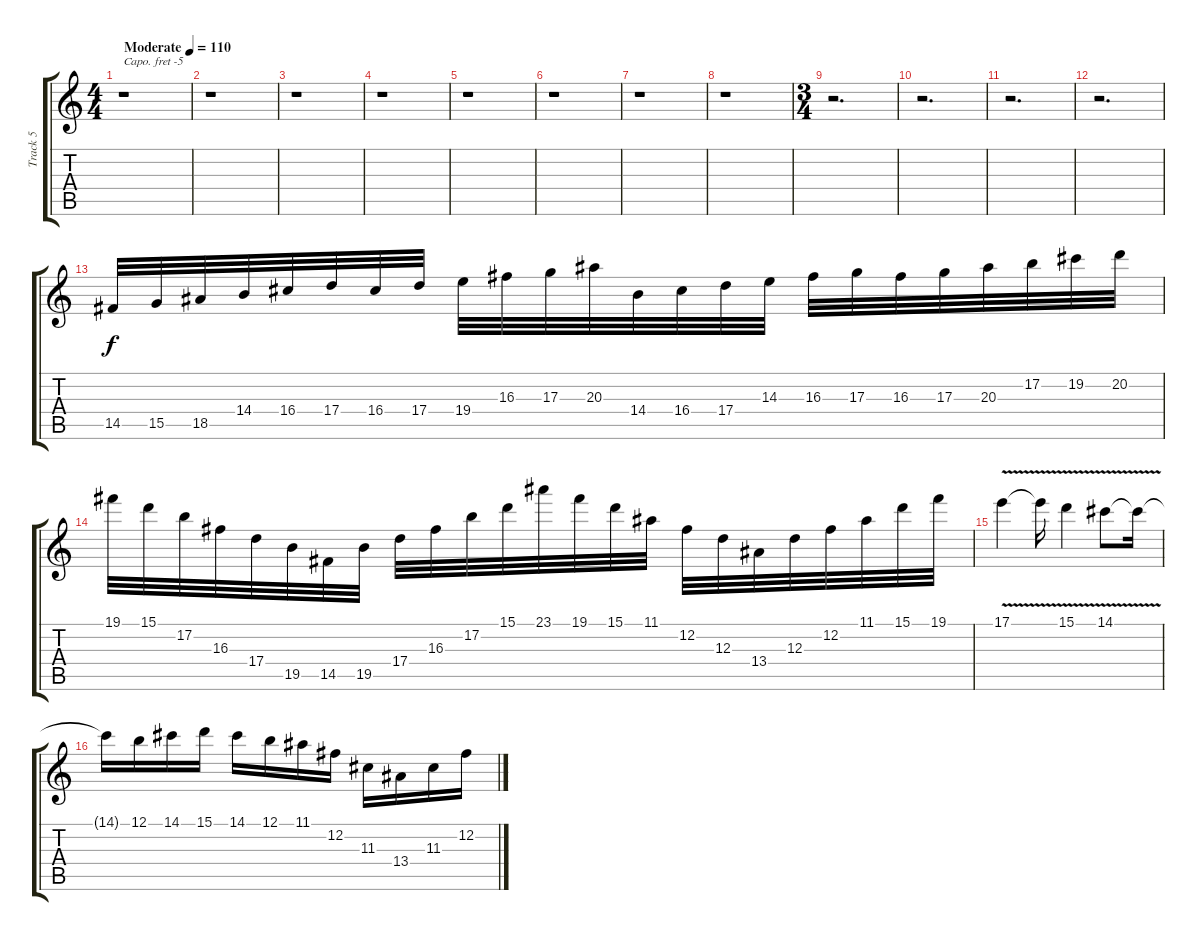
\track ("Track 5" "Track 5") {instrument distortionguitar}
\staff {score tabs}
\capo -5
\tuning (E4 B3 G3 D3 A2 E2) {hide}
\ts (4 4)
\tempo (110 "Moderate")
\clef g2
\ks c
r.1{dy f instrument distortionguitar} |
r.1 |
r.1 |
r.1 |
r.1 |
r.1 |
r.1 |
r.1 |
\ts (3 4)
r.2{d} |
r.2{d} |
r.2{d} |
r.2{d} |
14.5.32 15.5.32 18.5.32 14.4.32 16.4.32 17.4.32 16.4.32 17.4.32 19.4.32 16.3.32 17.3.32 20.3.32 14.4.32 16.4.32 17.4.32 14.3.32 16.3.32 17.3.32 16.3.32 17.3.32 20.3.32 17.2.32 19.2.32 20.2.32 |
19.1.32 15.1.32 17.2.32 16.3.32 17.4.32 19.5.32 14.5.32 19.5.32 17.4.32 16.3.32 17.2.32 15.1.32 23.1.32 19.1.32 15.1.32 11.1.32 12.2.32 12.3.32 13.4.32 12.3.32 12.2.32 11.1.32 15.1.32 19.1.32 |
17.1{v}.4 17.1{t}.16 15.1{v}.4 14.1{v}.8 14.1{t}.16 |
14.1{t}.16 12.1.16 14.1.16 15.1.16 14.1.16 12.1.16 11.1.16 12.2.16 11.3.16 13.4.16 11.3.16 12.2.16
